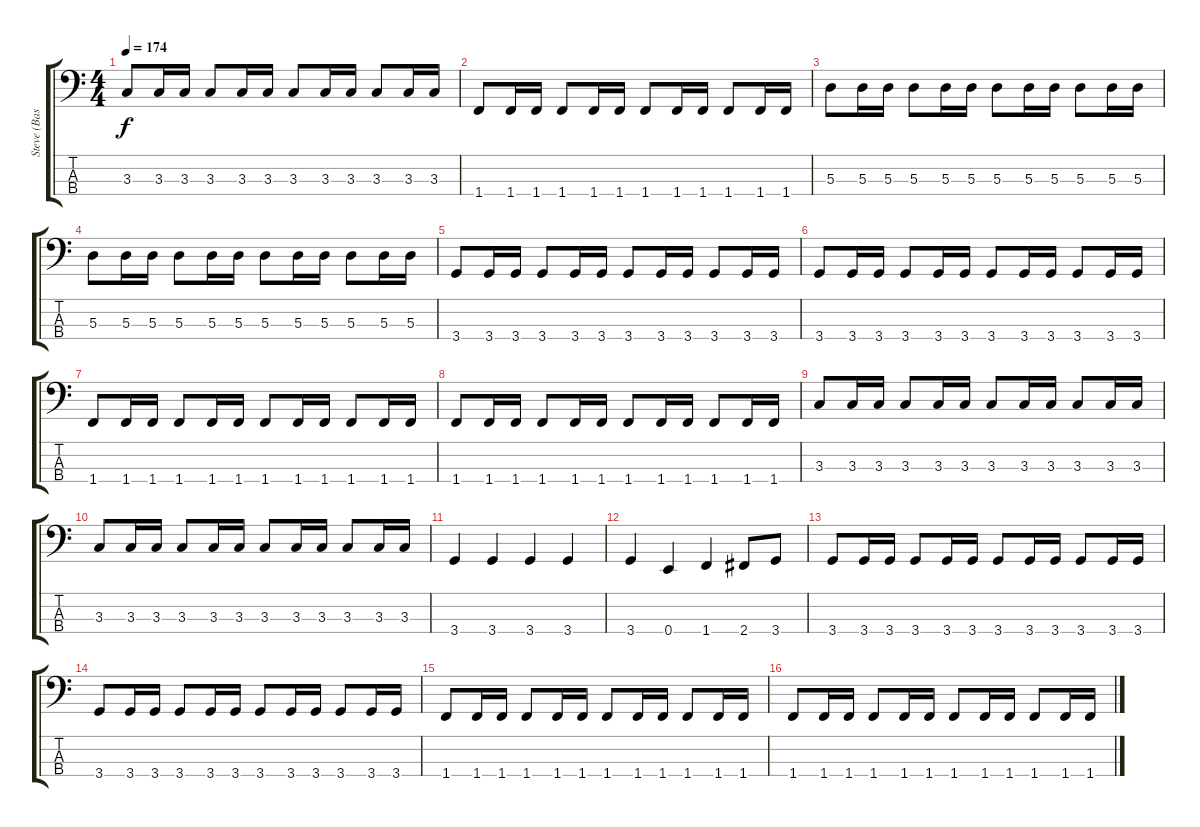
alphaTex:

\track ("Steve (Bass)" "Steve (Bas") {instrument electricbasspick}
\staff {score tabs}
\tuning (G2 D2 A1 E1) {hide}
\ts (4 4)
\tempo 174
\clef f4
\ks c
3.3.8{dy f} 3.3.16 3.3.16 3.3.8 3.3.16 3.3.16 3.3.8 3.3.16 3.3.16 3.3.8 3.3.16 3.3.16 |
1.4.8 1.4.16 1.4.16 1.4.8 1.4.16 1.4.16 1.4.8 1.4.16 1.4.16 1.4.8 1.4.16 1.4.16 |
5.3.8 5.3.16 5.3.16 5.3.8 5.3.16 5.3.16 5.3.8 5.3.16 5.3.16 5.3.8 5.3.16 5.3.16 |
5.3.8 5.3.16 5.3.16 5.3.8 5.3.16 5.3.16 5.3.8 5.3.16 5.3.16 5.3.8 5.3.16 5.3.16 |
3.4.8 3.4.16 3.4.16 3.4.8 3.4.16 3.4.16 3.4.8 3.4.16 3.4.16 3.4.8 3.4.16 3.4.16 |
3.4.8 3.4.16 3.4.16 3.4.8 3.4.16 3.4.16 3.4.8 3.4.16 3.4.16 3.4.8 3.4.16 3.4.16 |
1.4.8 1.4.16 1.4.16 1.4.8 1.4.16 1.4.16 1.4.8 1.4.16 1.4.16 1.4.8 1.4.16 1.4.16 |
1.4.8 1.4.16 1.4.16 1.4.8 1.4.16 1.4.16 1.4.8 1.4.16 1.4.16 1.4.8 1.4.16 1.4.16 |
3.3.8 3.3.16 3.3.16 3.3.8 3.3.16 3.3.16 3.3.8 3.3.16 3.3.16 3.3.8 3.3.16 3.3.16 |
3.3.8 3.3.16 3.3.16 3.3.8 3.3.16 3.3.16 3.3.8 3.3.16 3.3.16 3.3.8 3.3.16 3.3.16 |
3.4.4 3.4.4 3.4.4 3.4.4 |
3.4.4 0.4.4 1.4.4 2.4.8 3.4.8 |
3.4.8 3.4.16 3.4.16 3.4.8 3.4.16 3.4.16 3.4.8 3.4.16 3.4.16 3.4.8 3.4.16 3.4.16 |
3.4.8 3.4.16 3.4.16 3.4.8 3.4.16 3.4.16 3.4.8 3.4.16 3.4.16 3.4.8 3.4.16 3.4.16 |
1.4.8 1.4.16 1.4.16 1.4.8 1.4.16 1.4.16 1.4.8 1.4.16 1.4.16 1.4.8 1.4.16 1.4.16 |
1.4.8 1.4.16 1.4.16 1.4.8 1.4.16 1.4.16 1.4.8 1.4.16 1.4.16 1.4.8 1.4.16 1.4.16
